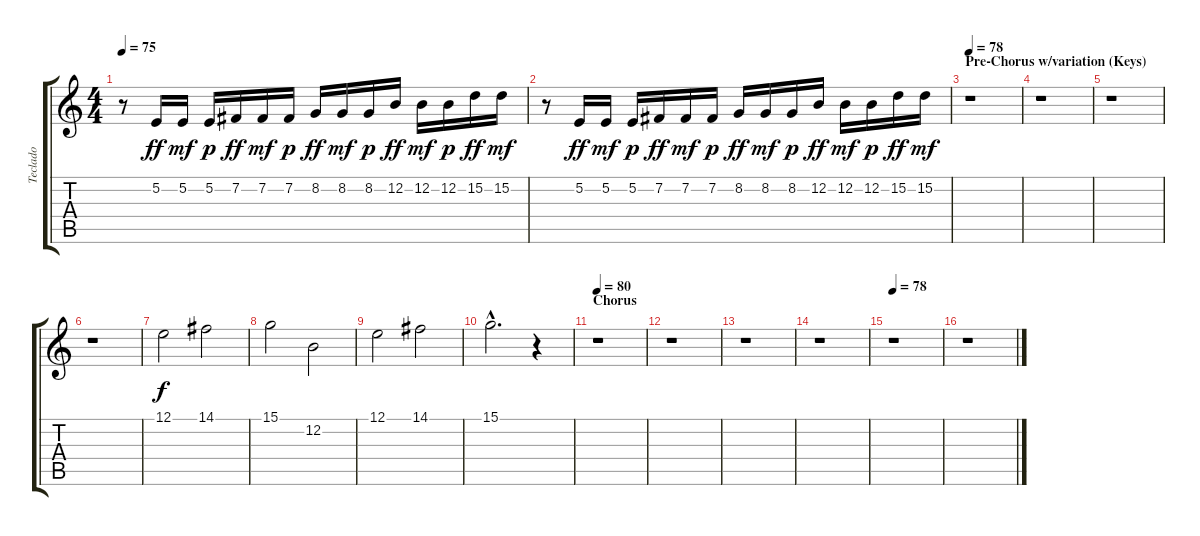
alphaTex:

\track ("Teclado" "Teclado") {instrument marimba}
\staff {score tabs}
\tuning (E4 B3 G3 D3 A2 E2) {hide}
\ts (4 4)
\tempo 75
\clef g2
\ks c
r.8{dy mf} 5.2.16{dy ff} 5.2.16{dy mf} 5.2.16{dy p} 7.2.16{dy ff} 7.2.16{dy mf} 7.2.16{dy p} 8.2.16{dy ff} 8.2.16{dy mf} 8.2.16{dy p} 12.2.16{dy ff} 12.2.16{dy mf} 12.2.16{dy p} 15.2.16{dy ff} 15.2.16{dy mf} |
r.8 5.2.16{dy ff} 5.2.16{dy mf} 5.2.16{dy p} 7.2.16{dy ff} 7.2.16{dy mf} 7.2.16{dy p} 8.2.16{dy ff} 8.2.16{dy mf} 8.2.16{dy p} 12.2.16{dy ff} 12.2.16{dy mf} 12.2.16{dy p} 15.2.16{dy ff} 15.2.16{dy mf} |
\section ("" "Pre-Chorus w/variation (Keys)")
\tempo 78
r.1 |
r.1 |
r.1 |
r.1 |
12.1.2{dy f volume 10 instrument pad2warm} 14.1.2 |
15.1.2 12.2.2 |
12.1.2 14.1.2 |
15.1{hac}.2{d} r.4 |
\section ("" "Chorus")
\tempo 80
r.1 |
r.1 |
r.1 |
r.1 |
\tempo 78
r.1 |
r.1
